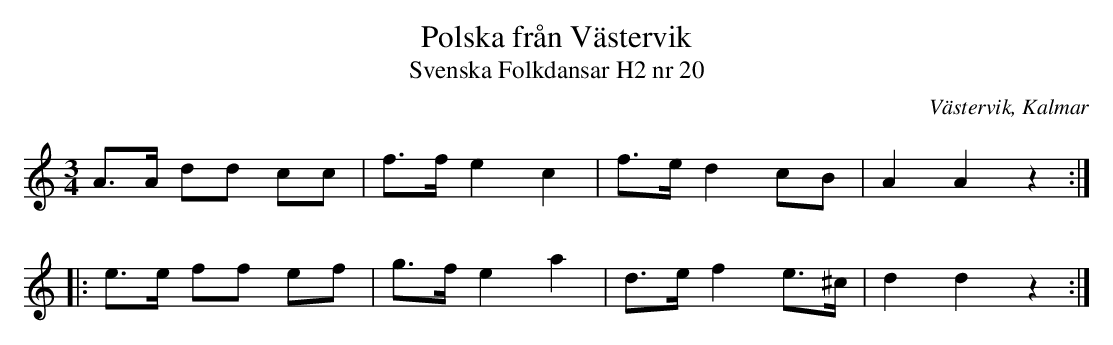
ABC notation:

X:1
T:Polska från Västervik
T:Svenska Folkdansar H2 nr 20
O:Västervik, Kalmar
U:V = wedge
M:3/4
L:1/8
K:Ddor
A>A dd cc | f>f e2 c2 | f>e d2 cB | A2 A2 z2 ::
e>e ff ef | g>f e2 a2 | d>e f2 e>^c | d2 d2 z2 :|
